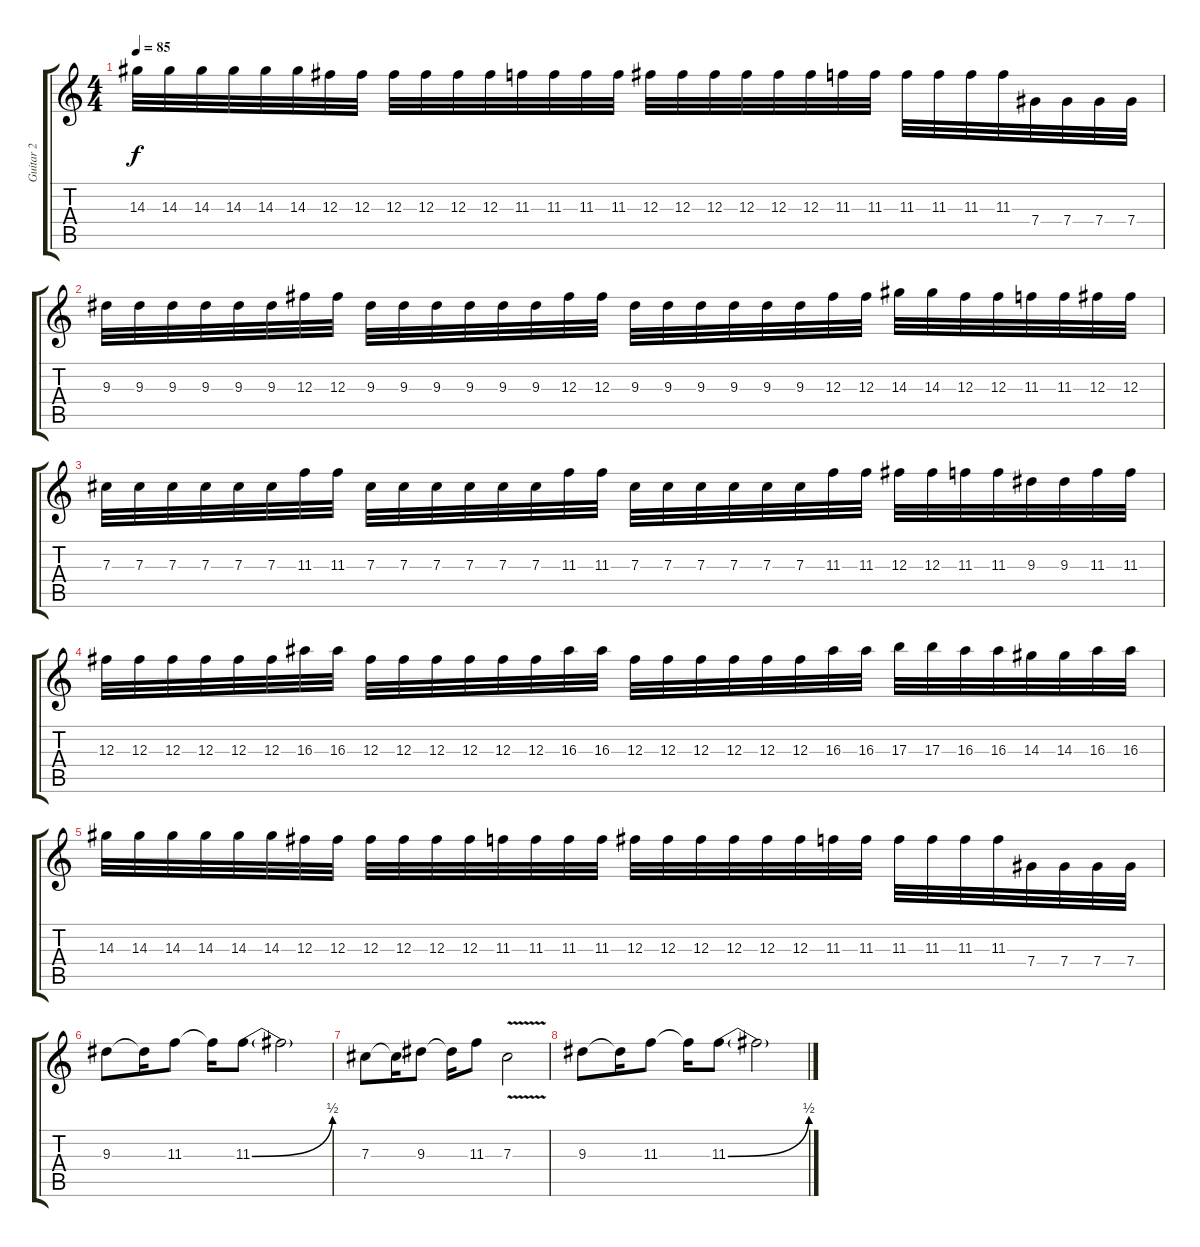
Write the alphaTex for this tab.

\track ("Guitar 2" "Guitar 2") {instrument distortionguitar}
\staff {score tabs}
\tuning (Eb4 Bb3 Gb3 Db3 Ab2 Eb2) {hide}
\ts (4 4)
\tempo 85
\clef g2
\ks c
14.3.32{dy f} 14.3.32 14.3.32 14.3.32 14.3.32 14.3.32 12.3.32 12.3.32 12.3.32 12.3.32 12.3.32 12.3.32 11.3.32 11.3.32 11.3.32 11.3.32 12.3.32 12.3.32 12.3.32 12.3.32 12.3.32 12.3.32 11.3.32 11.3.32 11.3.32 11.3.32 11.3.32 11.3.32 7.4.32 7.4.32 7.4.32 7.4.32 |
9.3.32 9.3.32 9.3.32 9.3.32 9.3.32 9.3.32 12.3.32 12.3.32 9.3.32 9.3.32 9.3.32 9.3.32 9.3.32 9.3.32 12.3.32 12.3.32 9.3.32 9.3.32 9.3.32 9.3.32 9.3.32 9.3.32 12.3.32 12.3.32 14.3.32 14.3.32 12.3.32 12.3.32 11.3.32 11.3.32 12.3.32 12.3.32 |
7.3.32 7.3.32 7.3.32 7.3.32 7.3.32 7.3.32 11.3.32 11.3.32 7.3.32 7.3.32 7.3.32 7.3.32 7.3.32 7.3.32 11.3.32 11.3.32 7.3.32 7.3.32 7.3.32 7.3.32 7.3.32 7.3.32 11.3.32 11.3.32 12.3.32 12.3.32 11.3.32 11.3.32 9.3.32 9.3.32 11.3.32 11.3.32 |
12.3.32 12.3.32 12.3.32 12.3.32 12.3.32 12.3.32 16.3.32 16.3.32 12.3.32 12.3.32 12.3.32 12.3.32 12.3.32 12.3.32 16.3.32 16.3.32 12.3.32 12.3.32 12.3.32 12.3.32 12.3.32 12.3.32 16.3.32 16.3.32 17.3.32 17.3.32 16.3.32 16.3.32 14.3.32 14.3.32 16.3.32 16.3.32 |
14.3.32 14.3.32 14.3.32 14.3.32 14.3.32 14.3.32 12.3.32 12.3.32 12.3.32 12.3.32 12.3.32 12.3.32 11.3.32 11.3.32 11.3.32 11.3.32 12.3.32 12.3.32 12.3.32 12.3.32 12.3.32 12.3.32 11.3.32 11.3.32 11.3.32 11.3.32 11.3.32 11.3.32 7.4.32 7.4.32 7.4.32 7.4.32 |
9.3.8 9.3{t}.16 11.3.8 11.3{t}.16 11.3{be (bend 0 0 60 2)}.8 11.3{t}.2 |
7.3.8 7.3{t}.16 9.3.8 9.3{t}.16 11.3.8 7.3{v}.2 |
9.3.8 9.3{t}.16 11.3.8 11.3{t}.16 11.3{be (bend 0 0 60 2)}.8 11.3{t}.2
